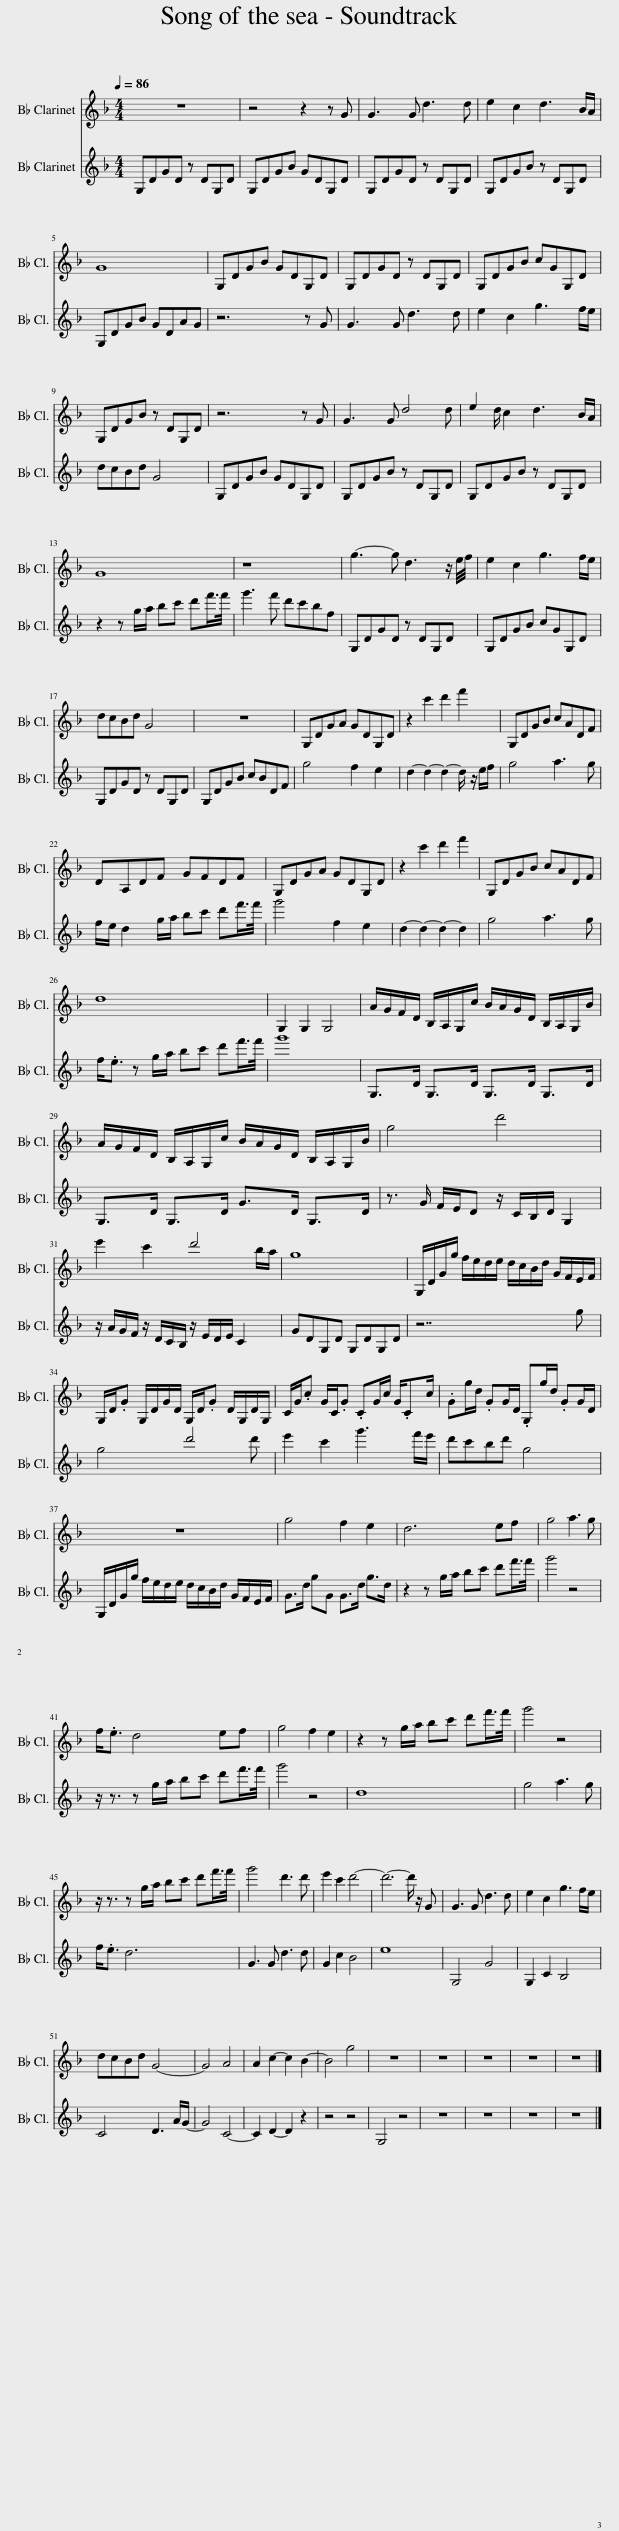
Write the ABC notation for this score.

X:1
%%score ( 1 2 ) ( 3 4 )
L:1/8
Q:1/4=86
M:4/4
I:linebreak $
K:none
V:1 treble transpose=-2
V:2 treble transpose="-2 "
V:3 treble transpose=-2
V:4 treble transpose="-2 "
V:1
[K:F] z8 | z4 z2 z G | G3 G d3 d | e2 c2 d3 B/A/ |$ G8 | %5
 G,DGB GDG,D | G,DGD z DG,D | G,DGB cGG,D |$ G,DGB z DG,D | z6 z G | %10
 G3 G d4 | e2 c2 d3 B/A/ |$ G8 | z8 | g3- g d3 z/ e/4f/4 | %15
 e2 c2 g3 f/e/ |$ dcBd G4 | z8 | G,DGA GDG,D | z2 c'2 d'2 f'2 | %20
 G,DGB cADF |$ DA,DF GFDF | G,DGA GDG,D | z2 c'2 d'2 f'2 | G,DGB cADF |$ %25
 d8 | G,2 G,2 G,4 | A/G/F/D/ B,/A,/G,/c/ B/A/G/D/ B,/A,/G,/B/ |$ A/G/F/D/ B,/A,/G,/c/ B/A/G/D/ B,/A,/G,/B/ | g4 d'4 |$ %30
 e'2 c'2 d'4 | g8 | G,/D/G/g/ f/e/d/e/ d/c/B/d/ G/F/E/F/ |$ G,/D/.G G,/D/G/D/ G,/D/.G D/G,/D/G,/ | C/G/.c G/C/.G .CG/c/ G/.Cc/ | %35
 .Gg/d/ .GG/D/ .G,g/d/ .GG/D/ |$ z8 | g4 f2 e2 | d6 ef | g4 a3 g |$ %40
 f<.e d4 ef | g4 f2 e2 | z2 z g/a/ bc' d'f'/>f'/ | g'4 z4 |$ z/ z3/2 z g/a/ bc' d'f'/>f'/ | %45
 g'4 d'3 d' | e'2 c'2 d'4- | d'6- d'/ z/ G | G3 G d3 d | e2 c2 g3 f/e/ |$ %50
 dcBd G4- | G4 A4 | A2 c2- c2 B2- | B4 g4 | z8 | %55
 z8 | z8 | z8 | z8 |] %59
V:2
[K:F] x8 | x8 | x8 | x8 |$ x8 | %5
 x8 | x8 | x8 |$ x8 | x8 | %10
 x7 d | x3/2 d/ x6 |$ x8 | x8 | x8 | %15
 x8 |$ x8 | x8 | x8 | x8 | %20
 x8 |$ x8 | x8 | x8 | x8 |$ %25
 x8 | x8 | x8 |$ x8 | x8 |$ %30
 x7 b/a/ | x8 | x8 |$ x8 | x8 | %35
 x8 |$ x8 | x8 | x8 | x8 |$ %40
 x8 | x8 | x8 | x8 |$ x8 | %45
 x8 | x8 | x8 | x8 | x8 |$ %50
 x8 | x8 | x8 | x8 | x8 | %55
 x8 | x8 | x8 | x8 |] %59
V:3
[K:F] G,DGD z DG,D | G,DGB GDG,D | G,DGD z DG,D | G,DGB z DG,D |$ G,DGB GDAG | %5
 z6 z G | G3 G d3 d | e2 c2 g3 f/e/ |$ dcBd G4 | G,DGB GDG,D | %10
 G,DGB z DG,D | G,DGB z DG,D |$ z2 z g/a/ bc' d'f'/>f'/ | g'3 f' d'c'bf | G,DGD z DG,D | %15
 G,DGB cGG,D |$ G,DGD z DG,D | G,DGB cBDF | g4 f2 e2 | d2- d2- d2- d/ z/ e/f/ | %20
 g4 a3 g |$ f/e/ d2 g/a/ bc' d'f'/>f'/ | g'4 f2 e2 | d2- d2- d2- d2 | g4 a3 g |$ %25
 f<.e z g/a/ bc' d'f'/>f'/ | g'8 | G,>D G,>D G,>D G,>D |$ G,>D G,>D G>D G,>D | z3/2 G/ F/E/D z/ C/B,/D/ G,2 |$ %30
 z/ A/G/F/ z/ D/C/B,/ z/ E/D/E/ C2 | GDG,D G,DG,D | z7 g |$ g4 d'4 | e'2 c'2 g'3 f'/e'/ | %35
 d'c'bd' g4 |$ G,/D/G/g/ f/e/d/e/ d/c/B/d/ G/F/E/F/ | G>d gG G>d g>d | z2 z g/a/ bc' d'f'/>f'/ | g'4 z4 |$ %40
 z/ z3/2 z g/a/ bc' d'f'/>f'/ | g'4 z4 | d8 | g4 a3 g |$ f<.e d6 | %45
 G3 G d3 d | G2 c2 B4 | e8 | G,4 G4 | G,2 C2 B,4 |$ %50
 C4 D3 A/G/- | G4 C4- | C2 D2- D2 z2 | z4 z4 | G,4 z4 | %55
 z8 | z8 | z8 | z8 |] %59
V:4
[K:F] x8 | x8 | x8 | x8 |$ x8 | %5
 x8 | x8 | x8 |$ x8 | x8 | %10
 x8 | x8 |$ x8 | x8 | x8 | %15
 x8 |$ x8 | x8 | x8 | x8 | %20
 x8 |$ x8 | x8 | x8 | x8 |$ %25
 x8 | x8 | x8 |$ x8 | x8 |$ %30
 x8 | x8 | x8 |$ x7 d' | x8 | %35
 x8 |$ x8 | x8 | x8 | x8 |$ %40
 x8 | x8 | x8 | x8 |$ x8 | %45
 x8 | x8 | x8 | x8 | x8 |$ %50
 x8 | x8 | x8 | x8 | x8 | %55
 x8 | x8 | x8 | x8 |] %59
